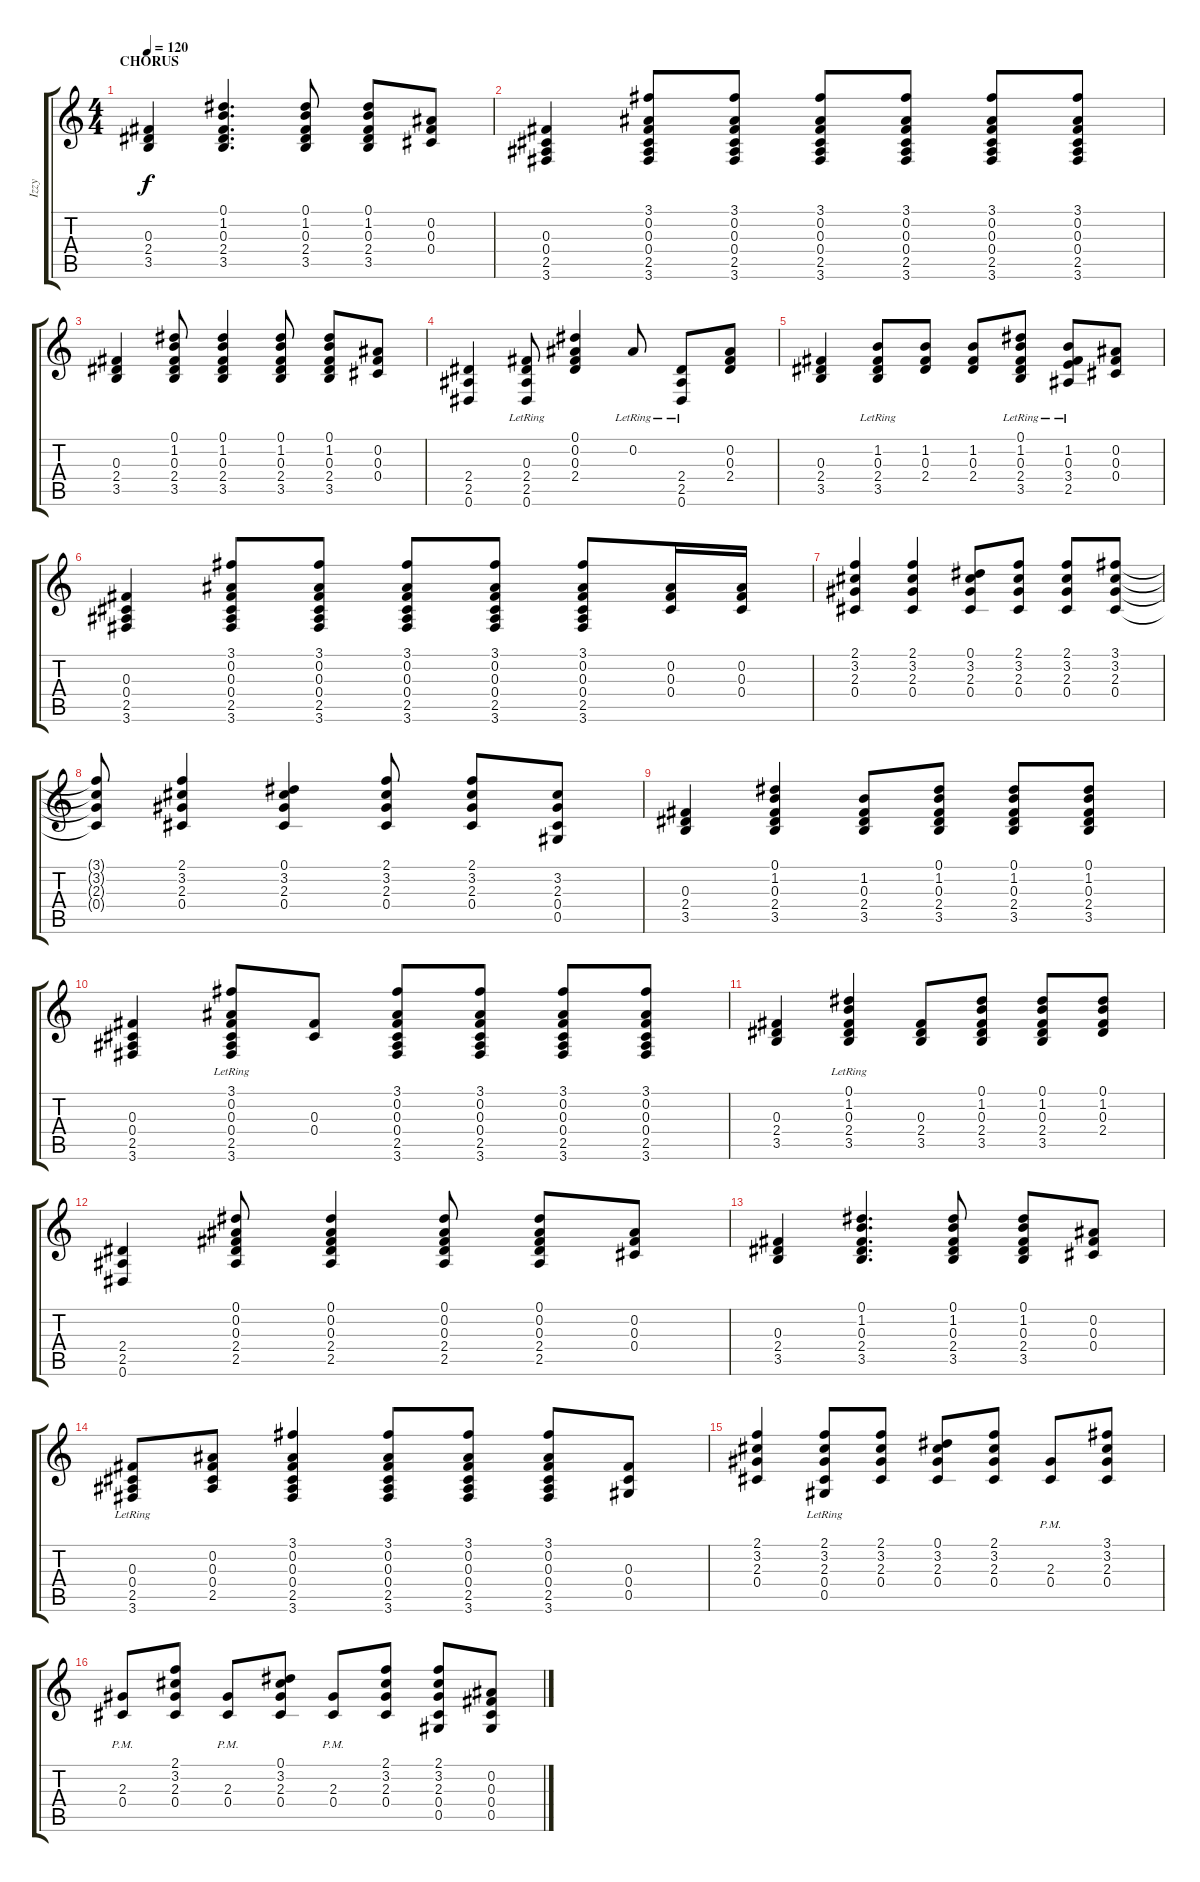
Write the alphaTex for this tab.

\track ("Izzy" "Izzy") {instrument acousticguitarsteel}
\staff {score tabs}
\tuning (Eb4 Bb3 Gb3 Db3 Ab2 Eb2) {hide}
\ts (4 4)
\section ("" "CHORUS")
\tempo 120
\clef g2
\ks c
(0.3 2.4 3.5).4{dy f} (0.1 1.2 0.3 2.4 3.5).4{d} (0.1 1.2 0.3 2.4 3.5).8 (0.1 1.2 0.3 2.4 3.5).8 (0.2 0.3 0.4).8 |
(0.3 0.4 2.5 3.6).4 (3.1 0.2 0.3 0.4 2.5 3.6).8 (3.1 0.2 0.3 0.4 2.5 3.6).8 (3.1 0.2 0.3 0.4 2.5 3.6).8 (3.1 0.2 0.3 0.4 2.5 3.6).8 (3.1 0.2 0.3 0.4 2.5 3.6).8 (3.1 0.2 0.3 0.4 2.5 3.6).8 |
(0.3 2.4 3.5).4 (0.1 1.2 0.3 2.4 3.5).8 (0.1 1.2 0.3 2.4 3.5).4 (0.1 1.2 0.3 2.4 3.5).8 (0.1 1.2 0.3 2.4 3.5).8 (0.2 0.3 0.4).8 |
(2.4 2.5 0.6).4 (0.3 2.4 2.5{lr} 0.6{lr}).8 (0.1 0.2 0.3 2.4).4 0.2{lr}.8 (2.4 2.5{lr} 0.6{lr}).8 (0.2 0.3 2.4).8 |
(0.3 2.4 3.5).4 (1.2 0.3 2.4 3.5{lr}).8 (1.2 0.3 2.4).8 (1.2 0.3 2.4).8 (0.1{lr} 1.2 0.3 2.4 3.5).8 (1.2 0.3 3.4 2.5{lr}).8 (0.2 0.3 0.4).8 |
(0.3 0.4 2.5 3.6).4 (3.1 0.2 0.3 0.4 2.5 3.6).8 (3.1 0.2 0.3 0.4 2.5 3.6).8 (3.1 0.2 0.3 0.4 2.5 3.6).8 (3.1 0.2 0.3 0.4 2.5 3.6).8 (3.1 0.2 0.3 0.4 2.5 3.6).8 (0.2 0.3 0.4).16 (0.2 0.3 0.4).16 |
(2.1 3.2 2.3 0.4).4 (2.1 3.2 2.3 0.4).4 (0.1 3.2 2.3 0.4).8 (2.1 3.2 2.3 0.4).8 (2.1 3.2 2.3 0.4).8 (3.1 3.2 2.3 0.4).8 |
(3.1{t} 3.2{t} 2.3{t} 0.4{t}).8 (2.1 3.2 2.3 0.4).4 (0.1 3.2 2.3 0.4).4 (2.1 3.2 2.3 0.4).8 (2.1 3.2 2.3 0.4).8 (3.2 2.3 0.4 0.5).8 |
(0.3 2.4 3.5).4 (0.1 1.2 0.3 2.4 3.5).4 (1.2 0.3 2.4 3.5).8 (0.1 1.2 0.3 2.4 3.5).8 (0.1 1.2 0.3 2.4 3.5).8 (0.1 1.2 0.3 2.4 3.5).8 |
(0.3 0.4 2.5 3.6).4 (3.1{lr} 0.2{lr} 0.3 0.4 2.5{lr} 3.6{lr}).8 (0.3 0.4).8 (3.1 0.2 0.3 0.4 2.5 3.6).8 (3.1 0.2 0.3 0.4 2.5 3.6).8 (3.1 0.2 0.3 0.4 2.5 3.6).8 (3.1 0.2 0.3 0.4 2.5 3.6).8 |
(0.3 2.4 3.5).4 (0.1{lr} 1.2{lr} 0.3 2.4 3.5).4 (0.3 2.4 3.5).8 (0.1 1.2 0.3 2.4 3.5).8 (0.1 1.2 0.3 2.4 3.5).8 (0.1 1.2 0.3 2.4).8 |
(2.4 2.5 0.6).4 (0.1 0.2 0.3 2.4 2.5).8 (0.1 0.2 0.3 2.4 2.5).4 (0.1 0.2 0.3 2.4 2.5).8 (0.1 0.2 0.3 2.4 2.5).8 (0.2 0.3 0.4).8 |
(0.3 2.4 3.5).4 (0.1 1.2 0.3 2.4 3.5).4{d} (0.1 1.2 0.3 2.4 3.5).8 (0.1 1.2 0.3 2.4 3.5).8 (0.2 0.3 0.4).8 |
(0.3 0.4 2.5 3.6{lr}).8 (0.2 0.3 0.4 2.5).8 (3.1 0.2 0.3 0.4 2.5 3.6).4 (3.1 0.2 0.3 0.4 2.5 3.6).8 (3.1 0.2 0.3 0.4 2.5 3.6).8 (3.1 0.2 0.3 0.4 2.5 3.6).8 (0.3 0.4 0.5).8 |
(2.1 3.2 2.3 0.4).4 (2.1 3.2 2.3 0.4 0.5{lr}).8 (2.1 3.2 2.3 0.4).8 (0.1 3.2 2.3 0.4).8 (2.1 3.2 2.3 0.4).8 (2.3{pm} 0.4{pm}).8 (3.1 3.2 2.3 0.4).8 |
(2.3{pm} 0.4{pm}).8 (2.1 3.2 2.3 0.4).8 (2.3{pm} 0.4{pm}).8 (0.1 3.2 2.3 0.4).8 (2.3{pm} 0.4{pm}).8 (2.1 3.2 2.3 0.4).8 (2.1 3.2 2.3 0.4 0.5).8 (0.2 0.3 0.4 0.5).8
